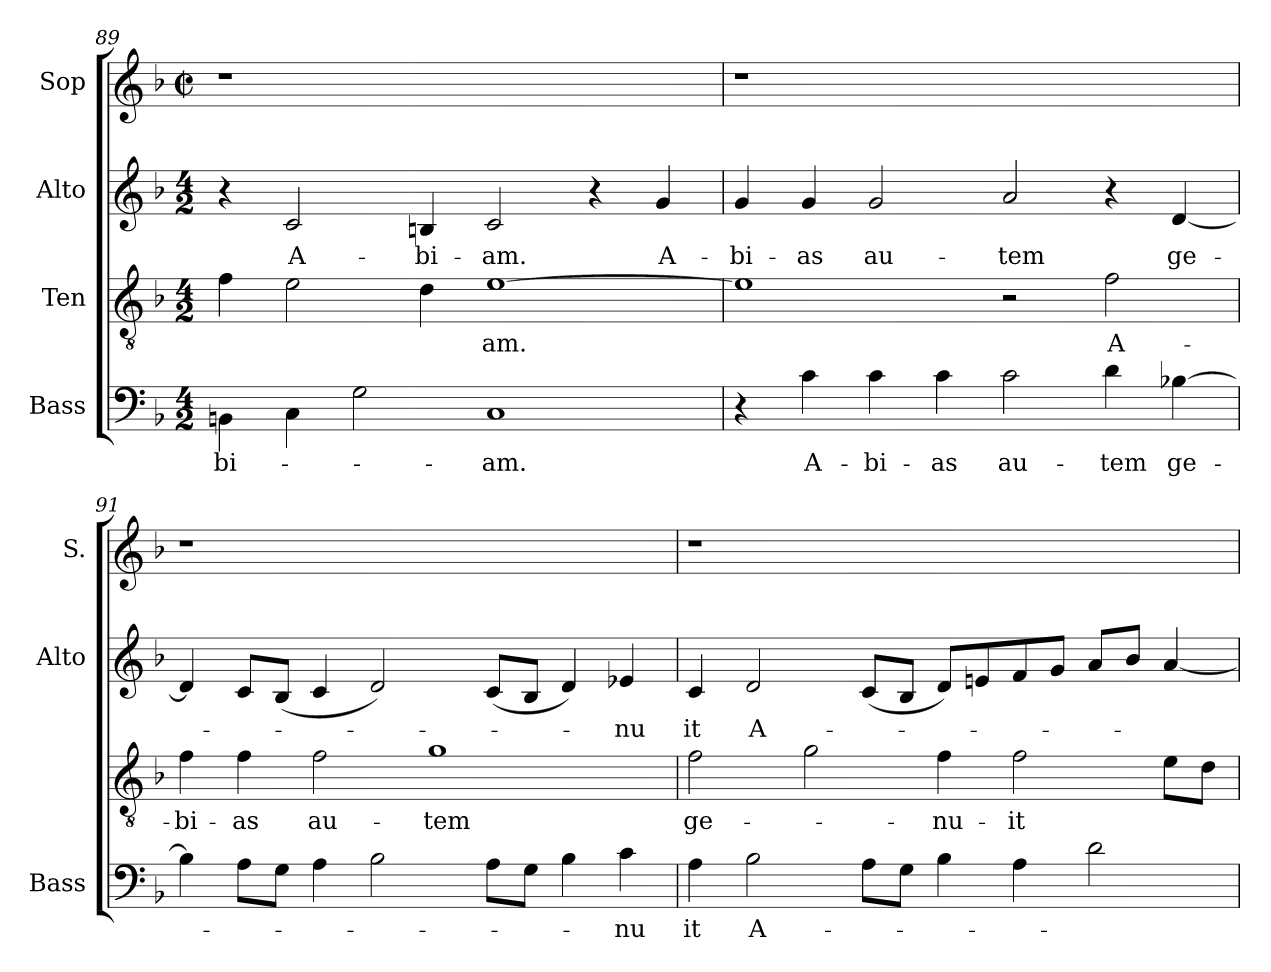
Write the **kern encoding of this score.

**kern	**text	**kern	**text	**kern	**text	**kern
*part4	*part4	*part3	*part3	*part2	*part2	*part1
*staff4	*staff4	*staff3	*staff3	*staff2	*staff2	*staff1
*I"Bass	*	*I"Ten	*	*I"Alto	*	*I"Sop
*I'Bass	*	*	*	*I'Alto	*	*I'S.
*clefF4	*	*clefGv2	*	*clefG2	*	*clefG2
*k[b-]	*	*k[b-]	*	*k[b-]	*	*k[b-]
*F:	*	*F:	*	*F:	*	*F:
*M4/2	*	*M4/2	*	*M4/2	*	*M2/2
*	*	*	*	*	*	*met(c|)
=89	=89	=89	=89	=89	=89	=89
!	!LO:LY:b:cj	!	!	!	!	!
4BBn\	-bi-	4f\	.	4r	.	1r
!	!	!	!	!	!LO:LY:b:cj	!
4C\	.	2e\	.	2c/	A-	.
2G\	.	.	.	.	.	.
!	!	!	!	!	!LO:LY:b:cj	!
.	.	4d\	.	4Bn/	-bi-	.
!	!LO:LY:b:cj	!	!LO:LY:b:cj	!	!LO:LY:b:cj	!
1C	-am.	[>1e	-am.	2c/	-am.	1ryy
.	.	.	.	4r	.	.
!	!	!	!	!	!LO:LY:b:cj	!
.	.	.	.	4g/	A-	.
=90	=90	=90	=90	=90	=90	=90
!	!	!	!	!	!LO:LY:b	!
4r	.	1e]	.	4g/	-bi-	1r
!	!LO:LY:b	!	!	!	!LO:LY:b:rj	!
4c\	A-	.	.	4g/	-as	.
!	!LO:LY:b:cj	!	!	!	!LO:LY:b:cj	!
4c\	-bi-	.	.	2g/	au-	.
!	!LO:LY:b:rj	!	!	!	!	!
4c\	-as	.	.	.	.	.
!	!LO:LY:b:cj	!	!	!	!LO:LY:b:cj	!
2c\	au-	2r	.	2a/	-tem	1ryy
!	!LO:LY:b:cj	!	!LO:LY:b:cj	!	!	!
4d\	-tem	2f\	A-	4r	.	.
!	!LO:LY:b:cj	!	!	!	!LO:LY:b:cj	!
[>4B-X\	ge-	.	.	[<4d/	ge-	.
=91	=91	=91	=91	=91	=91	=91
!	!	!	!LO:LY:b	!	!	!
4B-\]	.	4f\	-bi-	4d/]	.	1r
!	!	!	!LO:LY:b:rj	!	!	!
8A\L	.	4f\	-as	8c/L	.	.
8G\J	.	.	.	(>8B-/J	.	.
!	!	!	!LO:LY:b:cj	!	!	!
4A\	.	2f\	au-	4c/	.	.
2B-\	.	.	.	2d/)	.	.
!	!	!	!LO:LY:b:cj	!	!	!
.	.	1g	-tem	.	.	1ryy
8A\L	.	.	.	(<8c/L	.	.
8G\J	.	.	.	8B-/J	.	.
4B-\	.	.	.	4d/)	.	.
!	!LO:LY:b:cj	!	!	!	!LO:LY:b:cj	!
4c\	-nu	.	.	4e-X/	-nu	.
!!LO:LB:g=z
=92	=92	=92	=92	=92	=92	=92
!	!LO:LY:b:cj	!	!LO:LY:b:cj	!	!LO:LY:b:cj	!
4A\	it	2f\	ge-	4c/	it	1r
!	!LO:LY:b:cj	!	!	!	!LO:LY:b:cj	!
2B-\	A-	.	.	2d/	A-	.
.	.	2g\	.	.	.	.
8A\L	.	.	.	(<8c/L	.	.
8G\J	.	.	.	8B-/J	.	.
!	!	!	!LO:LY:b:cj	!	!	!
4B-\	.	4f\	-nu-	8d/L)	.	1ryy
.	.	.	.	8en/	.	.
!	!	!	!LO:LY:b:cj	!	!	!
4A\	.	2f\	-it	8f/	.	.
.	.	.	.	8g/J	.	.
2d\	.	.	.	8a/L	.	.
.	.	.	.	8b-/J	.	.
.	.	8e\L	.	[<4a/	.	.
.	.	8d\J	.	.	.	.
=	=	=	=	=	=	=
*-	*-	*-	*-	*-	*-	*-
